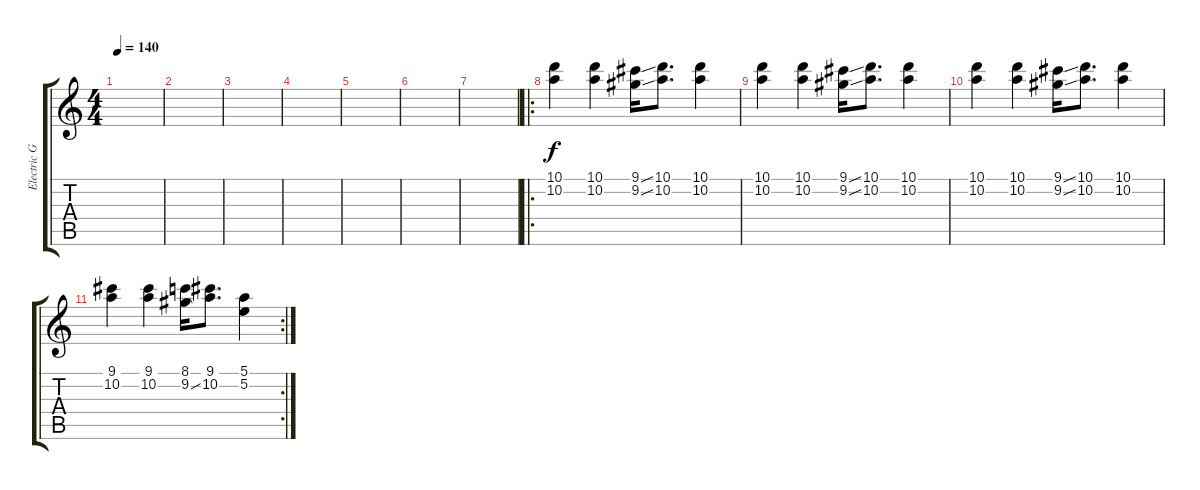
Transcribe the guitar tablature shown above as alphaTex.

\track ("Electric Guitar" "Electric G") {instrument electricguitarclean}
\staff {score tabs}
\tuning (E4 B3 G3 D3 A2 E2) {hide}
\ts (4 4)
\tempo 140
\clef g2
\ks c
|
|
|
|
|
|
|
\ro
(10.1 10.2).4 (10.1 10.2).4 (9.1{ss} 9.2{ss}).16 (10.1 10.2).8{d} (10.1 10.2).4 |
(10.1 10.2).4 (10.1 10.2).4 (9.1{ss} 9.2{ss}).16 (10.1 10.2).8{d} (10.1 10.2).4 |
(10.1 10.2).4 (10.1 10.2).4 (9.1{ss} 9.2{ss}).16 (10.1 10.2).8{d} (10.1 10.2).4 |
\rc 2
(9.1 10.2).4 (9.1 10.2).4 (8.1 9.2{ss}).16 (9.1 10.2).8{d} (5.1 5.2).4
